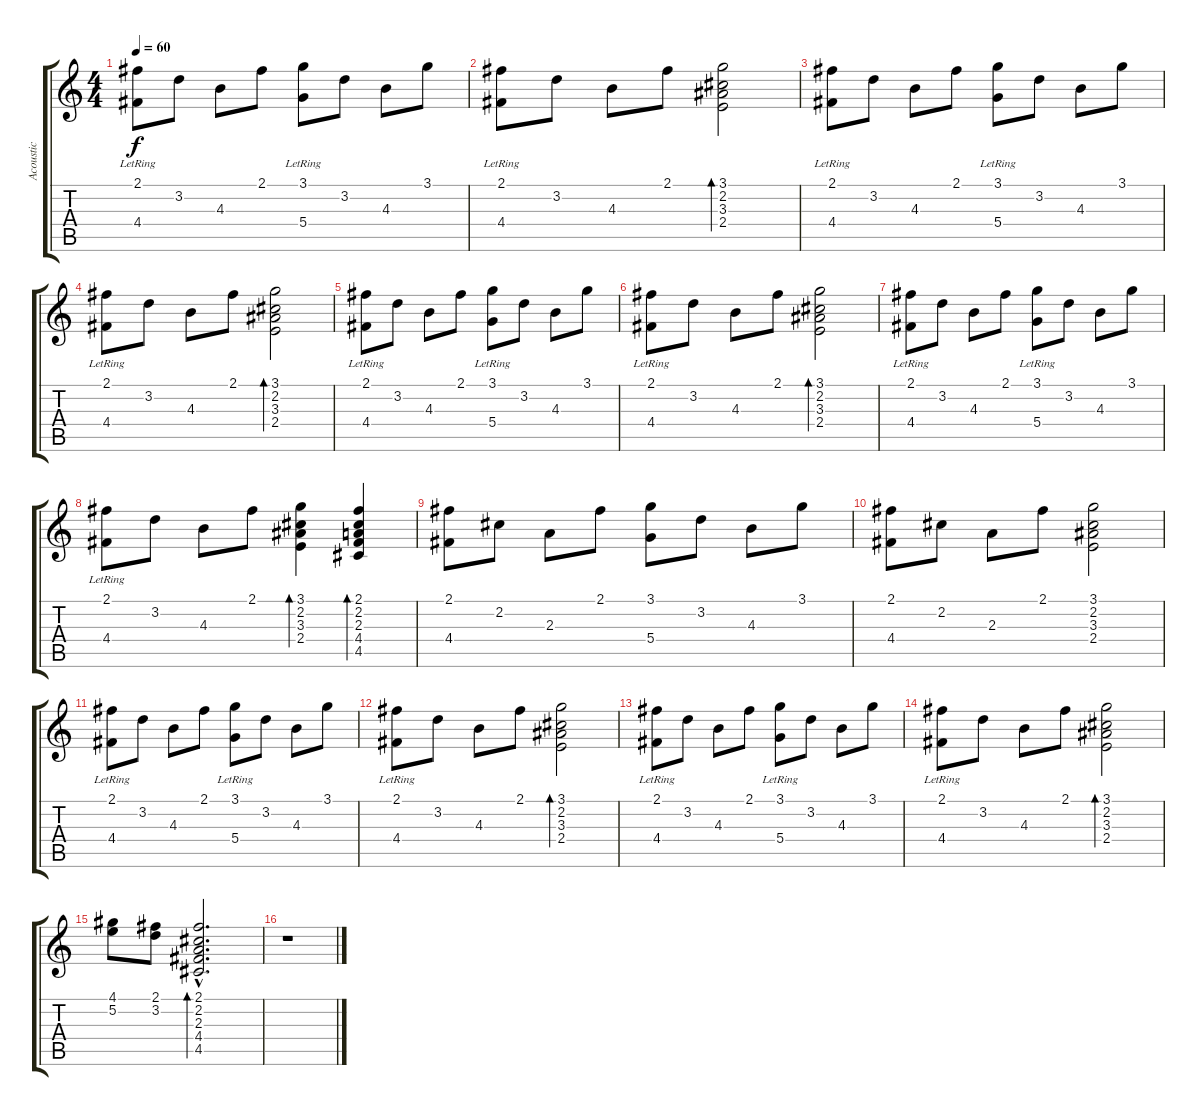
\track ("Acoustic" "Acoustic") {instrument acousticguitarnylon}
\staff {score tabs}
\tuning (E4 B3 G3 D3 A2 E2) {hide}
\ts (4 4)
\tempo 60
\clef g2
\ks c
(2.1 4.4{lr}).8{dy f instrument acousticguitarnylon} 3.2.8 4.3.8 2.1.8 (3.1 5.4{lr}).8 3.2.8 4.3.8 3.1.8 |
(2.1 4.4{lr}).8 3.2.8 4.3.8 2.1.8 (3.1 2.2 3.3 2.4).2{bd 60} |
(2.1 4.4{lr}).8 3.2.8 4.3.8 2.1.8 (3.1 5.4{lr}).8 3.2.8 4.3.8 3.1.8 |
(2.1 4.4{lr}).8 3.2.8 4.3.8 2.1.8 (3.1 2.2 3.3 2.4).2{bd 60} |
(2.1 4.4{lr}).8 3.2.8 4.3.8 2.1.8 (3.1 5.4{lr}).8 3.2.8 4.3.8 3.1.8 |
(2.1 4.4{lr}).8 3.2.8 4.3.8 2.1.8 (3.1 2.2 3.3 2.4).2{bd 60} |
(2.1 4.4{lr}).8 3.2.8 4.3.8 2.1.8 (3.1 5.4{lr}).8 3.2.8 4.3.8 3.1.8 |
(2.1 4.4{lr}).8 3.2.8 4.3.8 2.1.8 (3.1 2.2 3.3 2.4).4{bd 60} (2.1 2.2 2.3 4.4 4.5).4{bd 60} |
(2.1 4.4).8 2.2.8 2.3.8 2.1.8 (3.1 5.4).8 3.2.8 4.3.8 3.1.8 |
(2.1 4.4).8 2.2.8 2.3.8 2.1.8 (3.1 2.2 3.3 2.4).2 |
(2.1 4.4{lr}).8 3.2.8 4.3.8 2.1.8 (3.1 5.4{lr}).8 3.2.8 4.3.8 3.1.8 |
(2.1 4.4{lr}).8 3.2.8 4.3.8 2.1.8 (3.1 2.2 3.3 2.4).2{bd 60} |
(2.1 4.4{lr}).8 3.2.8 4.3.8 2.1.8 (3.1 5.4{lr}).8 3.2.8 4.3.8 3.1.8 |
(2.1 4.4{lr}).8 3.2.8 4.3.8 2.1.8 (3.1 2.2 3.3 2.4).2{bd 60} |
(4.1 5.2).8 (2.1 3.2).8 (2.1{hac} 2.2{hac} 2.3{hac} 4.4{hac} 4.5{hac}).2{d bd 60} |
r.1
